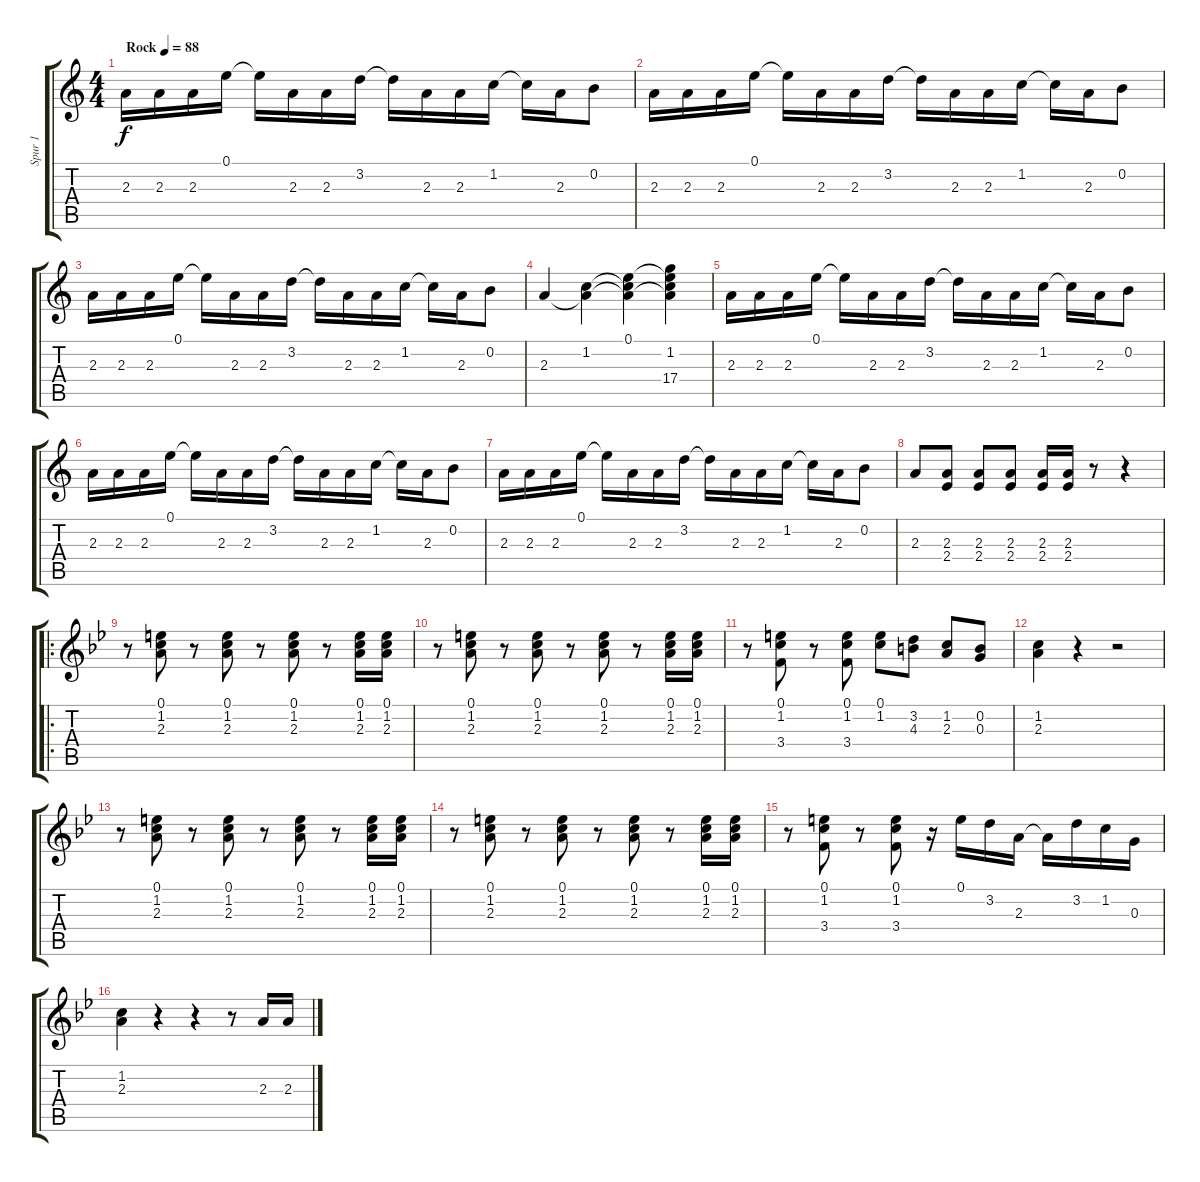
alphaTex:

\track ("Spur 1" "Spur 1") {instrument acousticguitarnylon bank 7}
\staff {score tabs}
\tuning (E4 B3 G3 D3 A2 E2) {hide}
\ts (4 4)
\tempo (88 "Rock")
\clef g2
\ks c
2.3.16{dy f instrument acousticguitarnylon} 2.3.16 2.3.16 0.1.16 0.1{t}.16 2.3.16 2.3.16 3.2.16 3.2{t}.16 2.3.16 2.3.16 1.2.16 1.2{t}.16 2.3.16 0.2.8 |
2.3.16 2.3.16 2.3.16 0.1.16 0.1{t}.16 2.3.16 2.3.16 3.2.16 3.2{t}.16 2.3.16 2.3.16 1.2.16 1.2{t}.16 2.3.16 0.2.8 |
2.3.16 2.3.16 2.3.16 0.1.16 0.1{t}.16 2.3.16 2.3.16 3.2.16 3.2{t}.16 2.3.16 2.3.16 1.2.16 1.2{t}.16 2.3.16 0.2.8 |
2.3.4 (1.2 2.3{t}).4 (0.1 1.2{t} 2.3{t}).4 (0.1{t} 1.2 2.3{t} 17.4).4 |
2.3.16 2.3.16 2.3.16 0.1.16 0.1{t}.16 2.3.16 2.3.16 3.2.16 3.2{t}.16 2.3.16 2.3.16 1.2.16 1.2{t}.16 2.3.16 0.2.8 |
2.3.16 2.3.16 2.3.16 0.1.16 0.1{t}.16 2.3.16 2.3.16 3.2.16 3.2{t}.16 2.3.16 2.3.16 1.2.16 1.2{t}.16 2.3.16 0.2.8 |
2.3.16 2.3.16 2.3.16 0.1.16 0.1{t}.16 2.3.16 2.3.16 3.2.16 3.2{t}.16 2.3.16 2.3.16 1.2.16 1.2{t}.16 2.3.16 0.2.8 |
2.3.8 (2.3 2.4).8 (2.3 2.4).8 (2.3 2.4).8 (2.3 2.4).16 (2.3 2.4).16 r.8 r.4 |
\ro
\ks bb
r.8 (0.1 1.2 2.3).8 r.8 (0.1 1.2 2.3).8 r.8 (0.1 1.2 2.3).8 r.8 (0.1 1.2 2.3).16 (0.1 1.2 2.3).16 |
r.8 (0.1 1.2 2.3).8 r.8 (0.1 1.2 2.3).8 r.8 (0.1 1.2 2.3).8 r.8 (0.1 1.2 2.3).16 (0.1 1.2 2.3).16 |
r.8 (0.1 1.2 3.4).8 r.8 (0.1 1.2 3.4).8 (0.1 1.2).8 (3.2 4.3).8 (1.2 2.3).8 (0.2 0.3).8 |
(1.2 2.3).4 r.4 r.2 |
r.8 (0.1 1.2 2.3).8 r.8 (0.1 1.2 2.3).8 r.8 (0.1 1.2 2.3).8 r.8 (0.1 1.2 2.3).16 (0.1 1.2 2.3).16 |
r.8 (0.1 1.2 2.3).8 r.8 (0.1 1.2 2.3).8 r.8 (0.1 1.2 2.3).8 r.8 (0.1 1.2 2.3).16 (0.1 1.2 2.3).16 |
r.8 (0.1 1.2 3.4).8 r.8 (0.1 1.2 3.4).8 r.16 0.1.16 3.2.16 2.3.16 2.3{t}.16 3.2.16 1.2.16 0.3.16 |
(1.2 2.3).4 r.4 r.4 r.8 2.3.16 2.3.16
